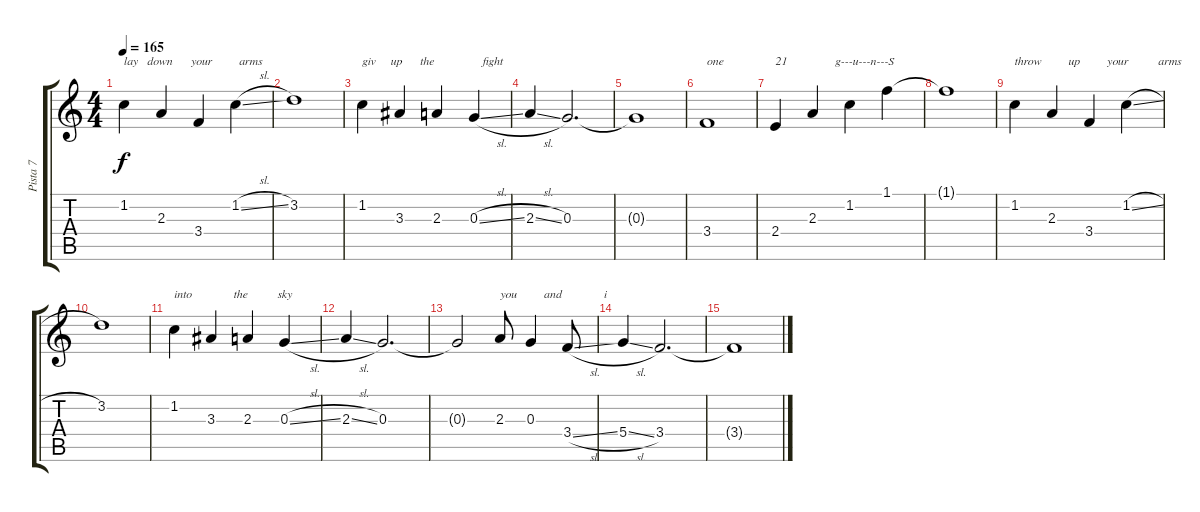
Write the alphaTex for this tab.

\track ("Pista 7" "Pista 7") {instrument overdrivenguitar}
\staff {score tabs}
\tuning (E4 B3 G3 D3 A2 E2) {hide}
\ts (4 4)
\tempo 165
\clef g2
\ks c
1.2.4{txt "lay   down      your         arms" dy f} 2.3.4 3.4.4 1.2{sl}.4 |
3.2.1 |
1.2.4{txt "giv     up      the                fight"} 3.3.4 2.3.4 0.3{sl}.4 |
2.3{sl}.4 0.3.2{d} |
0.3{t}.1 |
3.4.1{txt "one"} |
2.4.4{txt "21                g---u---n---S"} 2.3.4 1.2.4 1.1.4 |
1.1{t}.1 |
1.2.4{txt "throw         up         your          arms"} 2.3.4 3.4.4 1.2{sl}.4 |
3.2.1 |
1.2.4{txt "into              the          sky"} 3.3.4 2.3.4 0.3{sl}.4 |
2.3{sl}.4 0.3.2{d} |
0.3{t}.2 2.3.8{txt "you         and              i"} 0.3.4 3.4{sl}.8 |
5.4{sl}.4 3.4.2{d} |
3.4{t}.1
